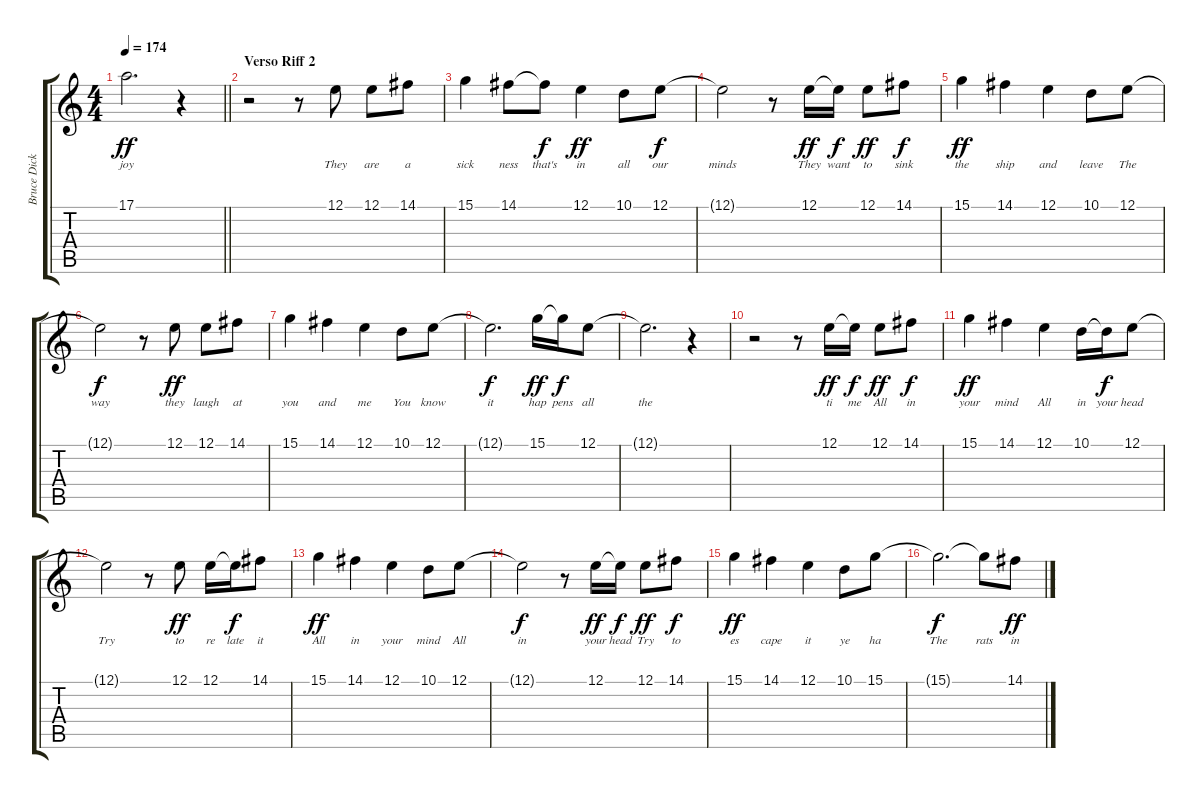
\track ("Bruce Dickinson" "Bruce Dick") {instrument lead2sawtooth}
\staff {score tabs}
\tuning (E4 B3 G3 D3 A2 E2) {hide}
\ts (4 4)
\tempo 174
\clef g2
\barLineRight lightlight
\ks c
17.1.2{d lyrics (0 "joy") lyrics (1 "") lyrics (2 "") lyrics (3 "") lyrics (4 "") dy ff} r.4 |
\section ("" "Verso Riff 2")
r.2 r.8 12.1.8{lyrics (0 "They") lyrics (1 "") lyrics (2 "") lyrics (3 "") lyrics (4 "")} 12.1.8{lyrics (0 "are") lyrics (1 "") lyrics (2 "") lyrics (3 "") lyrics (4 "")} 14.1.8{lyrics (0 "a") lyrics (1 "") lyrics (2 "") lyrics (3 "") lyrics (4 "")} |
15.1.4{lyrics (0 "sick") lyrics (1 "") lyrics (2 "") lyrics (3 "") lyrics (4 "")} 14.1.8{lyrics (0 "ness") lyrics (1 "") lyrics (2 "") lyrics (3 "") lyrics (4 "")} 14.1{t}.8{lyrics (0 "that's") lyrics (1 "") lyrics (2 "") lyrics (3 "") lyrics (4 "") dy f} 12.1.4{lyrics (0 "in") lyrics (1 "") lyrics (2 "") lyrics (3 "") lyrics (4 "") dy ff} 10.1.8{lyrics (0 "all") lyrics (1 "") lyrics (2 "") lyrics (3 "") lyrics (4 "")} 12.1.8{lyrics (0 "our") lyrics (1 "") lyrics (2 "") lyrics (3 "") lyrics (4 "") dy f} |
12.1{t}.2{lyrics (0 "minds") lyrics (1 "") lyrics (2 "") lyrics (3 "") lyrics (4 "")} r.8 12.1.16{lyrics (0 "They") lyrics (1 "") lyrics (2 "") lyrics (3 "") lyrics (4 "") dy ff} 12.1{t}.16{lyrics (0 "want") lyrics (1 "") lyrics (2 "") lyrics (3 "") lyrics (4 "") dy f} 12.1.8{lyrics (0 "to") lyrics (1 "") lyrics (2 "") lyrics (3 "") lyrics (4 "") dy ff} 14.1.8{lyrics (0 "sink") lyrics (1 "") lyrics (2 "") lyrics (3 "") lyrics (4 "") dy f} |
15.1.4{lyrics (0 "the") lyrics (1 "") lyrics (2 "") lyrics (3 "") lyrics (4 "") dy ff} 14.1.4{lyrics (0 "ship") lyrics (1 "") lyrics (2 "") lyrics (3 "") lyrics (4 "")} 12.1.4{lyrics (0 "and") lyrics (1 "") lyrics (2 "") lyrics (3 "") lyrics (4 "")} 10.1.8{lyrics (0 "leave") lyrics (1 "") lyrics (2 "") lyrics (3 "") lyrics (4 "")} 12.1.8{lyrics (0 "The") lyrics (1 "") lyrics (2 "") lyrics (3 "") lyrics (4 "")} |
12.1{t}.2{lyrics (0 "way") lyrics (1 "") lyrics (2 "") lyrics (3 "") lyrics (4 "") dy f} r.8 12.1.8{lyrics (0 "they") lyrics (1 "") lyrics (2 "") lyrics (3 "") lyrics (4 "") dy ff} 12.1.8{lyrics (0 "laugh") lyrics (1 "") lyrics (2 "") lyrics (3 "") lyrics (4 "")} 14.1.8{lyrics (0 "at") lyrics (1 "") lyrics (2 "") lyrics (3 "") lyrics (4 "")} |
15.1.4{lyrics (0 "you") lyrics (1 "") lyrics (2 "") lyrics (3 "") lyrics (4 "")} 14.1.4{lyrics (0 "and") lyrics (1 "") lyrics (2 "") lyrics (3 "") lyrics (4 "")} 12.1.4{lyrics (0 "me") lyrics (1 "") lyrics (2 "") lyrics (3 "") lyrics (4 "")} 10.1.8{lyrics (0 "You") lyrics (1 "") lyrics (2 "") lyrics (3 "") lyrics (4 "")} 12.1.8{lyrics (0 "know") lyrics (1 "") lyrics (2 "") lyrics (3 "") lyrics (4 "")} |
12.1{t}.2{d lyrics (0 "it") lyrics (1 "") lyrics (2 "") lyrics (3 "") lyrics (4 "") dy f} 15.1.16{lyrics (0 "hap") lyrics (1 "") lyrics (2 "") lyrics (3 "") lyrics (4 "") dy ff} 15.1{t}.16{lyrics (0 "pens") lyrics (1 "") lyrics (2 "") lyrics (3 "") lyrics (4 "") dy f} 12.1.8{lyrics (0 "all") lyrics (1 "") lyrics (2 "") lyrics (3 "") lyrics (4 "")} |
12.1{t}.2{d lyrics (0 "the") lyrics (1 "") lyrics (2 "") lyrics (3 "") lyrics (4 "")} r.4 |
r.2 r.8 12.1.16{lyrics (0 "ti") lyrics (1 "") lyrics (2 "") lyrics (3 "") lyrics (4 "") dy ff} 12.1{t}.16{lyrics (0 "me") lyrics (1 "") lyrics (2 "") lyrics (3 "") lyrics (4 "") dy f} 12.1.8{lyrics (0 "All") lyrics (1 "") lyrics (2 "") lyrics (3 "") lyrics (4 "") dy ff} 14.1.8{lyrics (0 "in") lyrics (1 "") lyrics (2 "") lyrics (3 "") lyrics (4 "") dy f} |
15.1.4{lyrics (0 "your") lyrics (1 "") lyrics (2 "") lyrics (3 "") lyrics (4 "") dy ff} 14.1.4{lyrics (0 "mind") lyrics (1 "") lyrics (2 "") lyrics (3 "") lyrics (4 "")} 12.1.4{lyrics (0 "All") lyrics (1 "") lyrics (2 "") lyrics (3 "") lyrics (4 "")} 10.1.16{lyrics (0 "in") lyrics (1 "") lyrics (2 "") lyrics (3 "") lyrics (4 "")} 10.1{t}.16{lyrics (0 "your") lyrics (1 "") lyrics (2 "") lyrics (3 "") lyrics (4 "") dy f} 12.1.8{lyrics (0 "head") lyrics (1 "") lyrics (2 "") lyrics (3 "") lyrics (4 "")} |
12.1{t}.2{lyrics (0 "Try") lyrics (1 "") lyrics (2 "") lyrics (3 "") lyrics (4 "")} r.8 12.1.8{lyrics (0 "to") lyrics (1 "") lyrics (2 "") lyrics (3 "") lyrics (4 "") dy ff} 12.1.16{lyrics (0 "re") lyrics (1 "") lyrics (2 "") lyrics (3 "") lyrics (4 "")} 12.1{t}.16{lyrics (0 "late") lyrics (1 "") lyrics (2 "") lyrics (3 "") lyrics (4 "") dy f} 14.1.8{lyrics (0 "it") lyrics (1 "") lyrics (2 "") lyrics (3 "") lyrics (4 "")} |
15.1.4{lyrics (0 "All") lyrics (1 "") lyrics (2 "") lyrics (3 "") lyrics (4 "") dy ff} 14.1.4{lyrics (0 "in") lyrics (1 "") lyrics (2 "") lyrics (3 "") lyrics (4 "")} 12.1.4{lyrics (0 "your") lyrics (1 "") lyrics (2 "") lyrics (3 "") lyrics (4 "")} 10.1.8{lyrics (0 "mind") lyrics (1 "") lyrics (2 "") lyrics (3 "") lyrics (4 "")} 12.1.8{lyrics (0 "All") lyrics (1 "") lyrics (2 "") lyrics (3 "") lyrics (4 "")} |
12.1{t}.2{lyrics (0 "in") lyrics (1 "") lyrics (2 "") lyrics (3 "") lyrics (4 "") dy f} r.8 12.1.16{lyrics (0 "your") lyrics (1 "") lyrics (2 "") lyrics (3 "") lyrics (4 "") dy ff} 12.1{t}.16{lyrics (0 "head") lyrics (1 "") lyrics (2 "") lyrics (3 "") lyrics (4 "") dy f} 12.1.8{lyrics (0 "Try") lyrics (1 "") lyrics (2 "") lyrics (3 "") lyrics (4 "") dy ff} 14.1.8{lyrics (0 "to") lyrics (1 "") lyrics (2 "") lyrics (3 "") lyrics (4 "") dy f} |
15.1.4{lyrics (0 "es") lyrics (1 "") lyrics (2 "") lyrics (3 "") lyrics (4 "") dy ff} 14.1.4{lyrics (0 "cape") lyrics (1 "") lyrics (2 "") lyrics (3 "") lyrics (4 "")} 12.1.4{lyrics (0 "it") lyrics (1 "") lyrics (2 "") lyrics (3 "") lyrics (4 "")} 10.1.8{lyrics (0 "ye") lyrics (1 "") lyrics (2 "") lyrics (3 "") lyrics (4 "")} 15.1.8{lyrics (0 "ha") lyrics (1 "") lyrics (2 "") lyrics (3 "") lyrics (4 "")} |
15.1{t}.2{d lyrics (0 "The") lyrics (1 "") lyrics (2 "") lyrics (3 "") lyrics (4 "") dy f} 15.1{t}.8{lyrics (0 "rats") lyrics (1 "") lyrics (2 "") lyrics (3 "") lyrics (4 "")} 14.1.8{lyrics (0 "in") lyrics (1 "") lyrics (2 "") lyrics (3 "") lyrics (4 "") dy ff}
